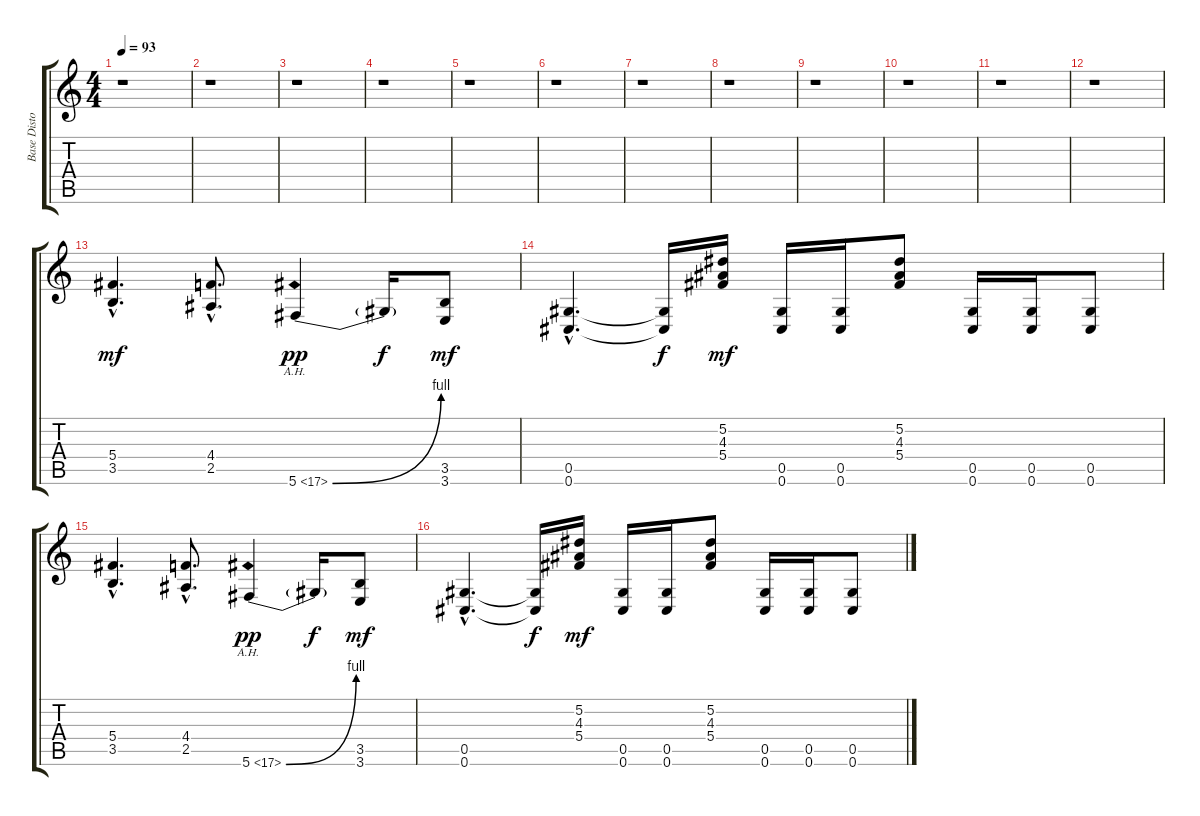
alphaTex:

\track ("Base Distorção" "Base Disto") {instrument overdrivenguitar}
\staff {score tabs}
\tuning (Eb4 Bb3 Gb3 Db3 Ab2 Db2) {hide}
\ts (4 4)
\tempo 93
\clef g2
\ks c
r.1{dy mf} |
r.1 |
r.1 |
r.1 |
r.1 |
r.1 |
r.1 |
r.1 |
r.1 |
r.1 |
r.1 |
r.1 |
(5.4{hac} 3.5{hac}).4{d} (4.4{hac} 2.5{hac}).8{d} 5.6{be (bend 0 0 60 4) ah 12}.4{dy pp} 5.6{t}.16{dy f} (3.5 3.6).8{dy mf} |
(0.5{hac} 0.6{hac}).4{d} (0.5{t} 0.6{t}).16{dy f} (5.2 4.3 5.4).16{dy mf} (0.5 0.6).16 (0.5 0.6).16 (5.2 4.3 5.4).8 (0.5 0.6).16 (0.5 0.6).16 (0.5 0.6).8 |
(5.4{hac} 3.5{hac}).4{d} (4.4{hac} 2.5{hac}).8{d} 5.6{be (bend 0 0 60 4) ah 12}.4{dy pp} 5.6{t}.16{dy f} (3.5 3.6).8{dy mf} |
(0.5{hac} 0.6{hac}).4{d} (0.5{t} 0.6{t}).16{dy f} (5.2 4.3 5.4).16{dy mf} (0.5 0.6).16 (0.5 0.6).16 (5.2 4.3 5.4).8 (0.5 0.6).16 (0.5 0.6).16 (0.5 0.6).8
